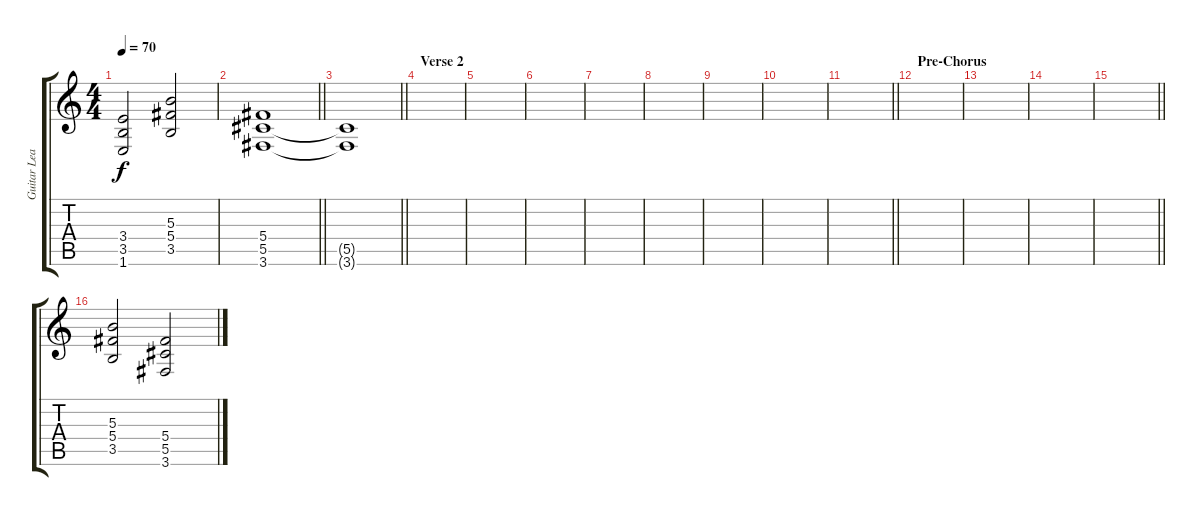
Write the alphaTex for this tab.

\track ("Guitar Lead" "Guitar Lea") {instrument distortionguitar}
\staff {score tabs}
\tuning (Eb4 Bb3 Gb3 Db3 Ab2 Eb2) {hide}
\ts (4 4)
\tempo 70
\clef g2
\ks c
(3.4 3.5 1.6).2{dy f} (5.3 5.4 3.5).2 |
\barLineRight lightlight
(5.4 5.5 3.6).1 |
\barLineRight lightlight
(5.5{t} 3.6{t}).1{volume 0} |
\section ("" "Verse 2")
|
|
|
|
|
|
|
\barLineRight lightlight
|
\section ("" "Pre-Chorus")
|
|
|
\barLineRight lightlight
|
(5.3 5.4 3.5).2 (5.4 5.5 3.6).2
